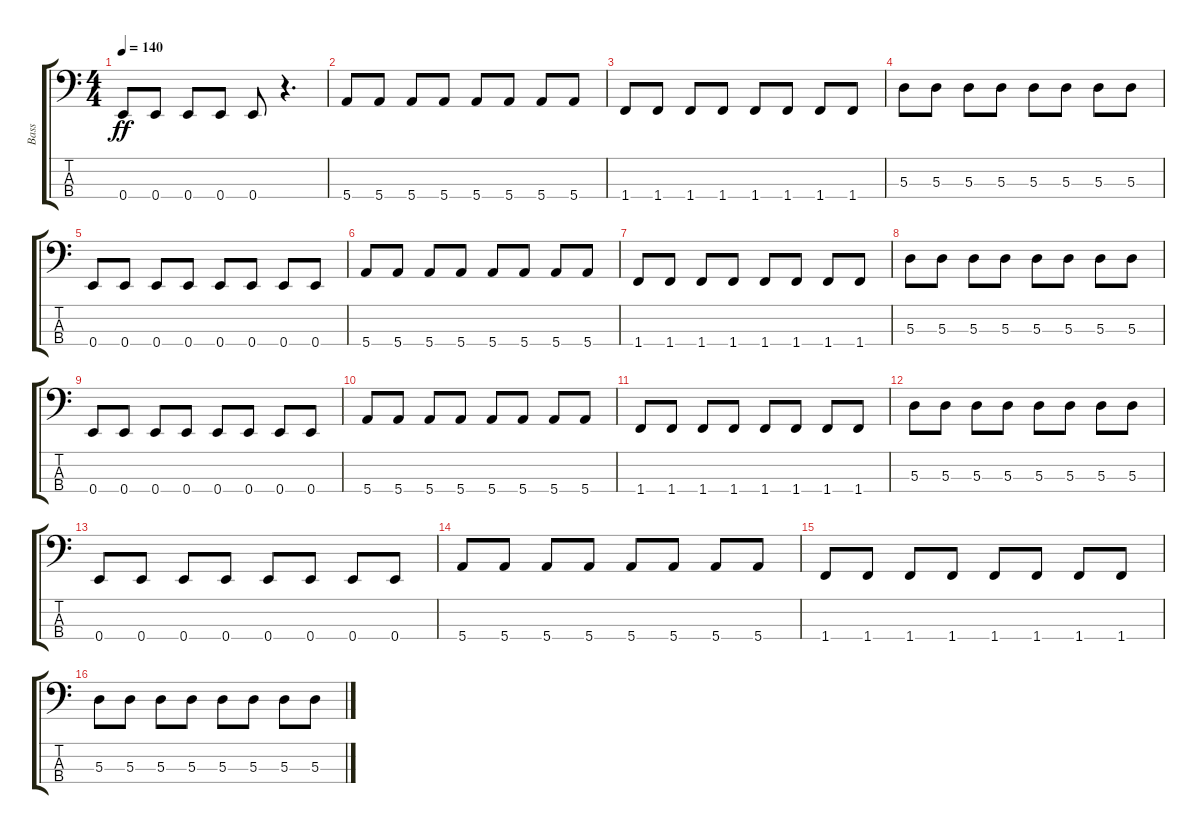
\track ("Bass" "Bass") {instrument synthbass1}
\staff {score tabs}
\tuning (G2 D2 A1 E1) {hide}
\ts (4 4)
\tempo 140
\clef f4
\ks c
0.4.8{dy ff} 0.4.8 0.4.8 0.4.8 0.4.8 r.4{d} |
5.4.8 5.4.8 5.4.8 5.4.8 5.4.8 5.4.8 5.4.8 5.4.8 |
1.4.8 1.4.8 1.4.8 1.4.8 1.4.8 1.4.8 1.4.8 1.4.8 |
5.3.8 5.3.8 5.3.8 5.3.8 5.3.8 5.3.8 5.3.8 5.3.8 |
0.4.8 0.4.8 0.4.8 0.4.8 0.4.8 0.4.8 0.4.8 0.4.8 |
5.4.8 5.4.8 5.4.8 5.4.8 5.4.8 5.4.8 5.4.8 5.4.8 |
1.4.8 1.4.8 1.4.8 1.4.8 1.4.8 1.4.8 1.4.8 1.4.8 |
5.3.8 5.3.8 5.3.8 5.3.8 5.3.8 5.3.8 5.3.8 5.3.8 |
0.4.8 0.4.8 0.4.8 0.4.8 0.4.8 0.4.8 0.4.8 0.4.8 |
5.4.8 5.4.8 5.4.8 5.4.8 5.4.8 5.4.8 5.4.8 5.4.8 |
1.4.8 1.4.8 1.4.8 1.4.8 1.4.8 1.4.8 1.4.8 1.4.8 |
5.3.8 5.3.8 5.3.8 5.3.8 5.3.8 5.3.8 5.3.8 5.3.8 |
0.4.8 0.4.8 0.4.8 0.4.8 0.4.8 0.4.8 0.4.8 0.4.8 |
5.4.8 5.4.8 5.4.8 5.4.8 5.4.8 5.4.8 5.4.8 5.4.8 |
1.4.8 1.4.8 1.4.8 1.4.8 1.4.8 1.4.8 1.4.8 1.4.8 |
5.3.8 5.3.8 5.3.8 5.3.8 5.3.8 5.3.8 5.3.8 5.3.8
